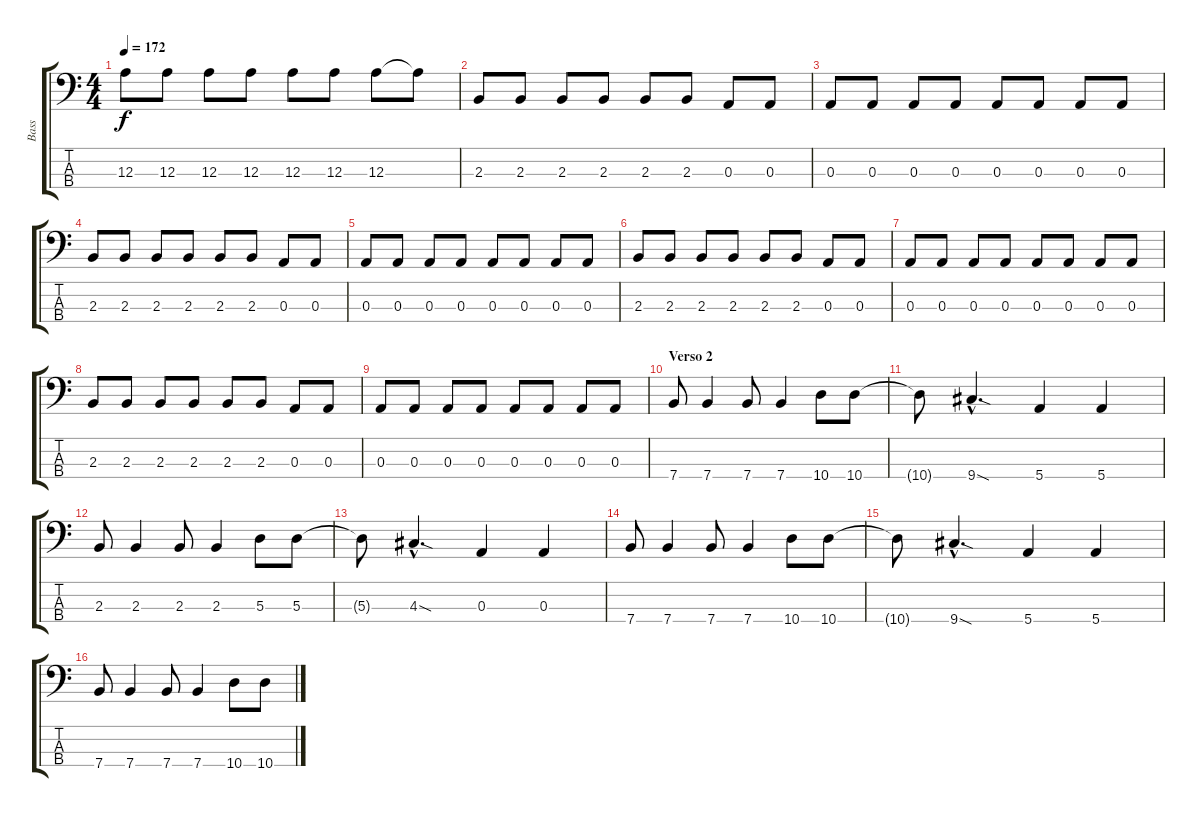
\track ("Bass" "Bass") {instrument electricbasspick}
\staff {score tabs}
\tuning (G2 D2 A1 E1) {hide}
\ts (4 4)
\tempo 172
\clef f4
\ks c
12.3.8{dy f} 12.3.8 12.3.8 12.3.8 12.3.8 12.3.8 12.3.8 12.3{t}.8 |
2.3.8 2.3.8 2.3.8 2.3.8 2.3.8 2.3.8 0.3.8 0.3.8 |
0.3.8 0.3.8 0.3.8 0.3.8 0.3.8 0.3.8 0.3.8 0.3.8 |
2.3.8 2.3.8 2.3.8 2.3.8 2.3.8 2.3.8 0.3.8 0.3.8 |
0.3.8 0.3.8 0.3.8 0.3.8 0.3.8 0.3.8 0.3.8 0.3.8 |
2.3.8 2.3.8 2.3.8 2.3.8 2.3.8 2.3.8 0.3.8 0.3.8 |
0.3.8 0.3.8 0.3.8 0.3.8 0.3.8 0.3.8 0.3.8 0.3.8 |
2.3.8 2.3.8 2.3.8 2.3.8 2.3.8 2.3.8 0.3.8 0.3.8 |
0.3.8 0.3.8 0.3.8 0.3.8 0.3.8 0.3.8 0.3.8 0.3.8 |
\section ("" "Verso 2")
7.4.8 7.4.4 7.4.8 7.4.4 10.4.8 10.4.8 |
10.4{t}.8 9.4{sod hac}.4{d} 5.4.4 5.4.4 |
2.3.8 2.3.4 2.3.8 2.3.4 5.3.8 5.3.8 |
5.3{t}.8 4.3{sod hac}.4{d} 0.3.4 0.3.4 |
7.4.8 7.4.4 7.4.8 7.4.4 10.4.8 10.4.8 |
10.4{t}.8 9.4{sod hac}.4{d} 5.4.4 5.4.4 |
7.4.8 7.4.4 7.4.8 7.4.4 10.4.8 10.4.8
